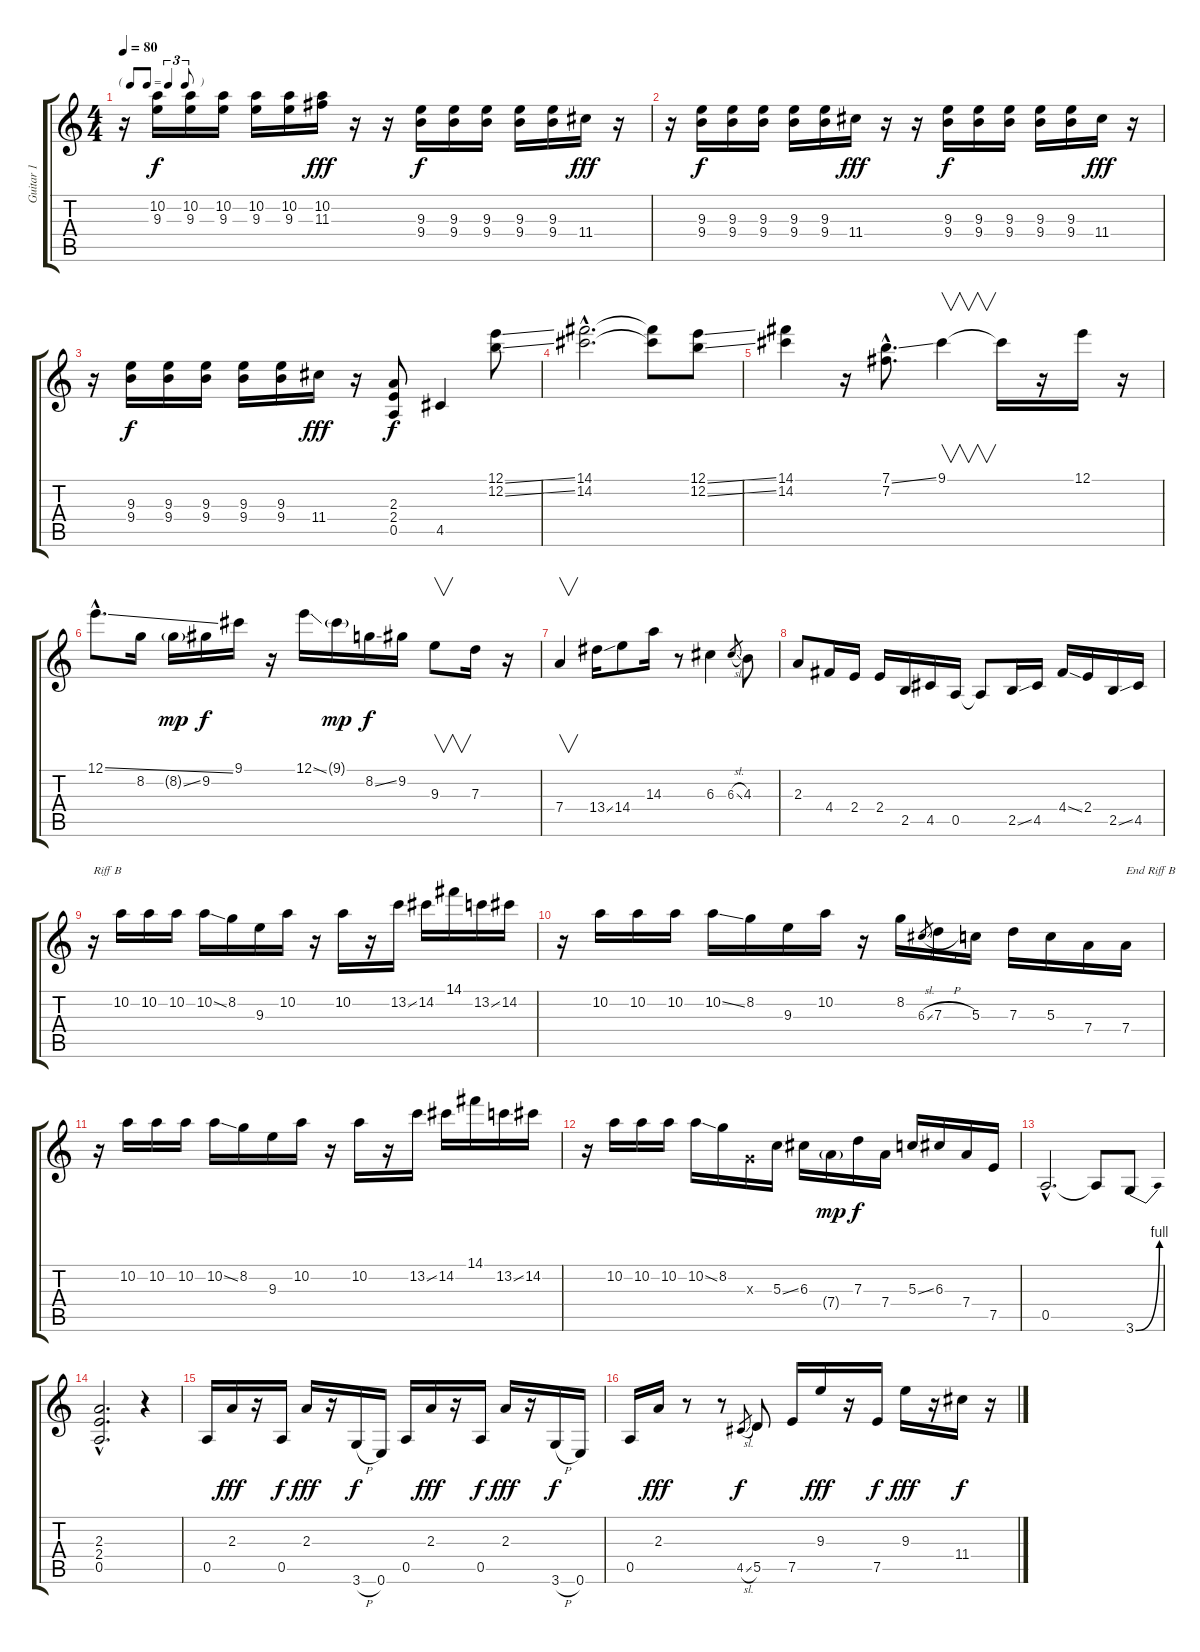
\track ("Guitar 1" "Guitar 1") {instrument electricguitarclean}
\staff {score tabs}
\tuning (E4 B3 G3 D3 A2 E2) {hide}
\ts (4 4)
\tf triplet8th
\tempo 80
\clef g2
\ks c
r.16{dy fff} (10.2 9.3).16{dy f} (10.2 9.3).16 (10.2 9.3).16 (10.2 9.3).16 (10.2 9.3).16 (10.2 11.3).16{dy fff} r.16 r.16 (9.3 9.4).16{dy f} (9.3 9.4).16 (9.3 9.4).16 (9.3 9.4).16 (9.3 9.4).16 11.4.16{dy fff} r.16 |
r.16 (9.3 9.4).16{dy f} (9.3 9.4).16 (9.3 9.4).16 (9.3 9.4).16 (9.3 9.4).16 11.4.16{dy fff} r.16 r.16 (9.3 9.4).16{dy f} (9.3 9.4).16 (9.3 9.4).16 (9.3 9.4).16 (9.3 9.4).16 11.4.16{dy fff} r.16 |
r.16 (9.3 9.4).16{dy f} (9.3 9.4).16 (9.3 9.4).16 (9.3 9.4).16 (9.3 9.4).16 11.4.16{dy fff} r.16 (2.3 2.4 0.5).8{dy f} 4.5.4 (12.1{ss} 12.2{ss}).8 |
(14.1{hac} 14.2{hac}).2{d} (14.1{t} 14.2{t}).8 (12.1{ss} 12.2{ss}).8 |
(14.1 14.2).4 r.16 (7.1{ss hac} 7.2{hac}).8{d} 9.1.4{v} 9.1{t}.16 r.16 12.1.16 r.16 |
12.1{ss hac}.8{d} 8.2.16 8.2{ss g}.16{dy mp} 9.2.16{dy f} 9.1.16 r.16 12.1{ss}.16 9.1{g}.16{dy mp} 8.2{ss}.16{dy f} 9.2.16 9.3.8{v} 7.3.16 r.16 |
7.4.4{v} 13.4{ss}.16 14.4.8 14.3.16 r.8 6.3.4 6.3{sl}.8{gr} 4.3.8 |
2.3.8 4.4.16 2.4.16 2.4.16 2.5.16 4.5.16 0.5.16 0.5{t}.8 2.5{ss}.16 4.5.16 4.4{ss}.16 2.4.16 2.5{ss}.16 4.5.16 |
r.16{txt "Riff B"} 10.2.16 10.2.16 10.2.16 10.2{ss}.16 8.2.16 9.3.16 10.2.16 r.16 10.2.16 r.16 13.2{ss}.16 14.2.16 14.1.16 13.2{ss}.16 14.2.16 |
r.16 10.2.16 10.2.16 10.2.16 10.2{ss}.16 8.2.16 9.3.16 10.2.16 r.16 8.2.16 6.3{sl}.8{gr} 7.3{h}.16 5.3.16 7.3.16 5.3.16 7.4.16 7.4.16{txt "End Riff B"} |
r.16 10.2.16 10.2.16 10.2.16 10.2{ss}.16 8.2.16 9.3.16 10.2.16 r.16 10.2.16 r.16 13.2{ss}.16 14.2.16 14.1.16 13.2{ss}.16 14.2.16 |
r.16 10.2.16 10.2.16 10.2.16 10.2{ss}.16 8.2.16 0.3{x}.16 5.3{ss}.16 6.3.16 7.4{g}.16{dy mp} 7.3.16{dy f} 7.4.16 5.3{ss}.16 6.3.16 7.4.16 7.5.16 |
0.5{hac}.2{d} 0.5{t}.8 3.6{be (bend 0 0 60 4)}.8 |
(2.3{hac} 2.4{hac} 0.5{hac}).2{d} r.4 |
0.5.16 2.3.16{dy fff} r.16 0.5.16{dy f} 2.3.16{dy fff} r.16 3.6{h}.16{dy f} 0.6.16 0.5.16 2.3.16{dy fff} r.16 0.5.16{dy f} 2.3.16{dy fff} r.16 3.6{h}.16{dy f} 0.6.16 |
0.5.16 2.3.16{dy fff} r.8 r.8 4.5{sl}.8{gr dy f} 5.5.8 7.5.16 9.3.16{dy fff} r.16 7.5.16{dy f} 9.3.16{dy fff} r.16 11.4.16{dy f} r.16
